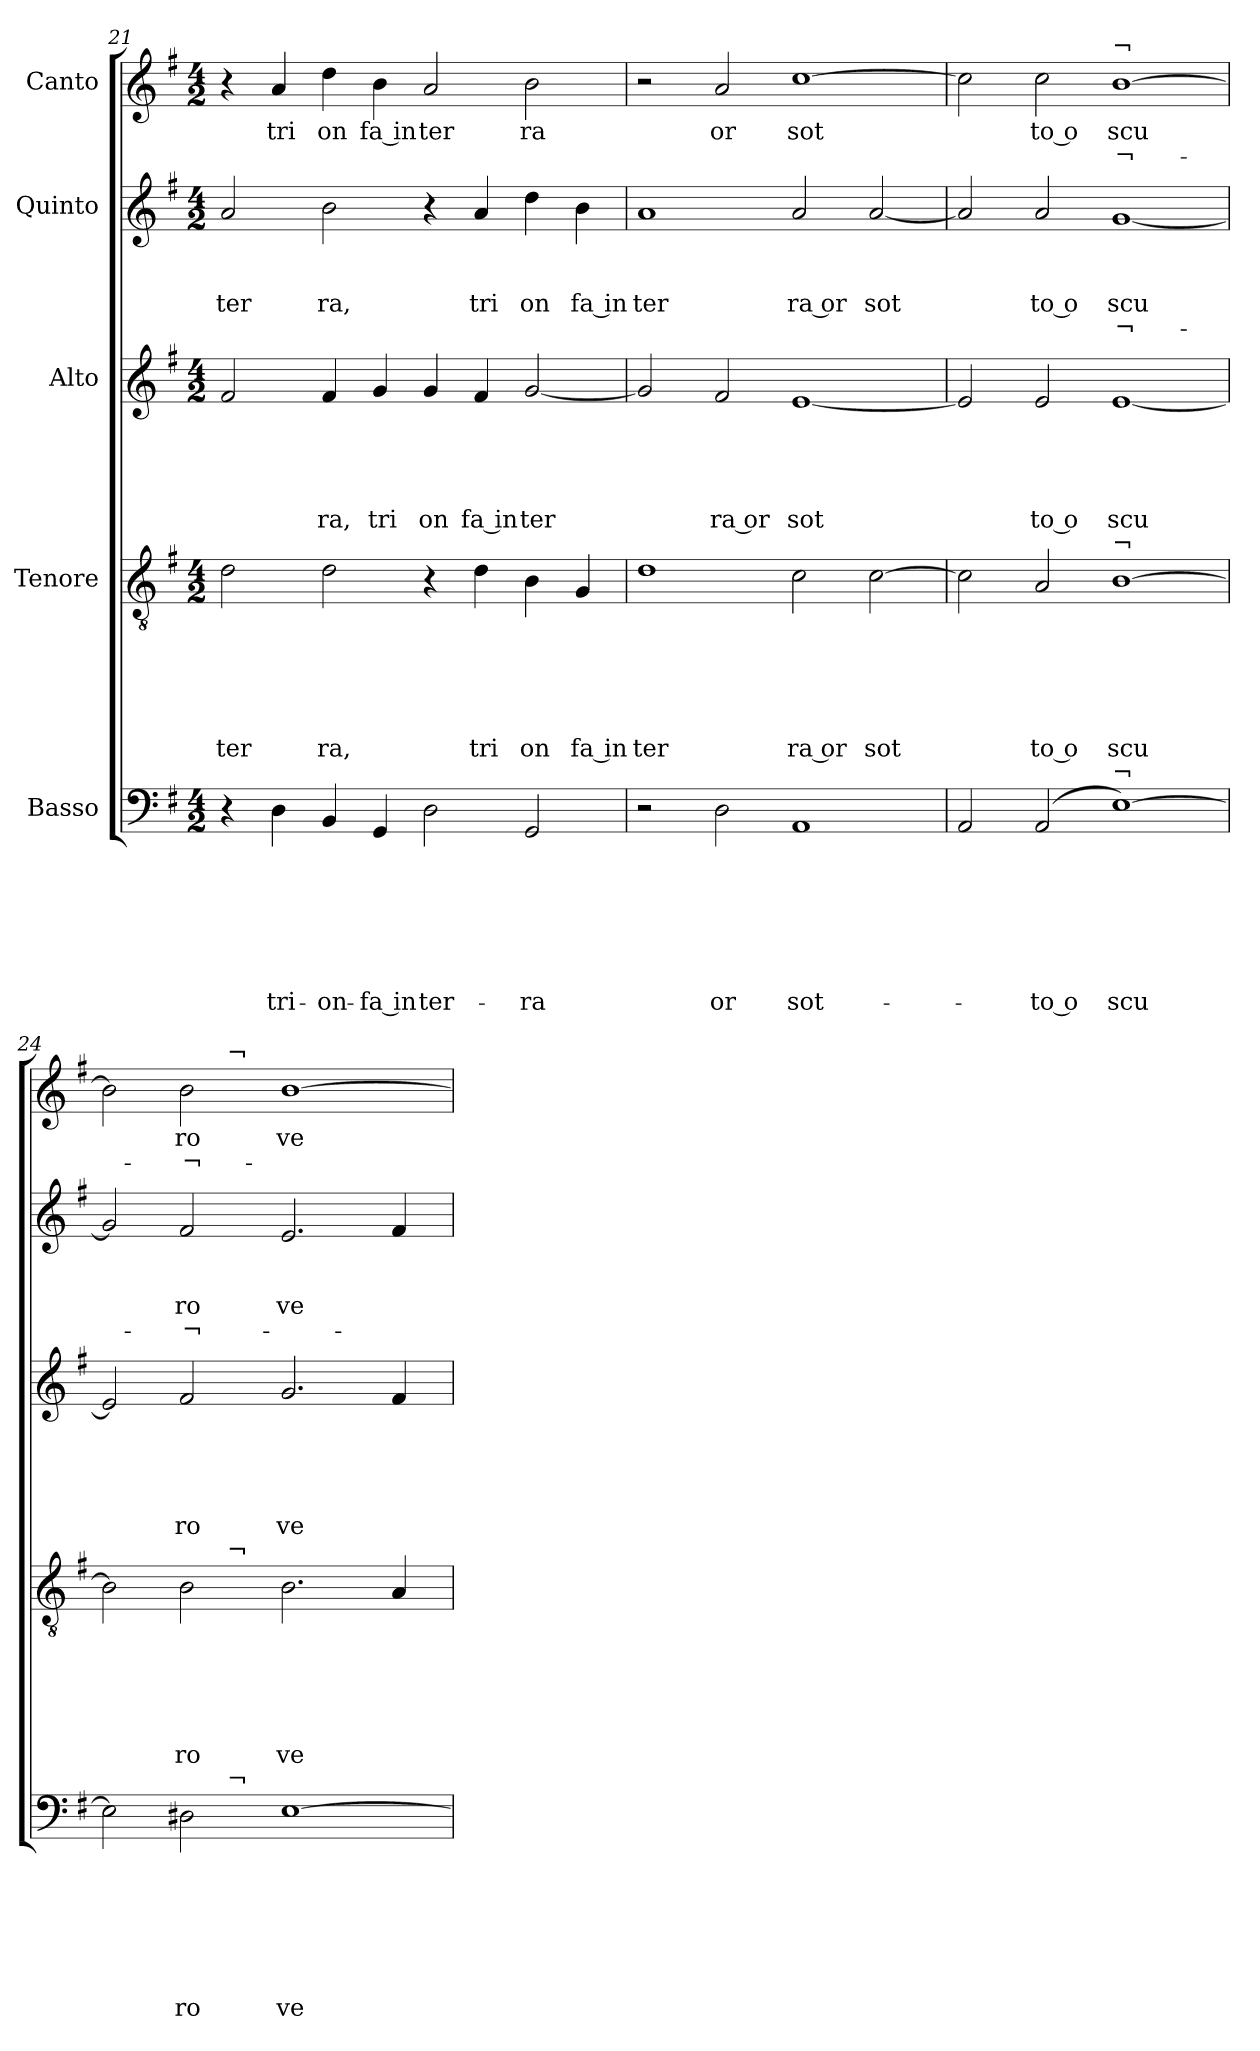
**kern	**text	**text	**text	**text	**text	**text	**text	**kern	**text	**text	**text	**text	**text	**text	**kern	**text	**text	**text	**text	**text	**kern	**text	**text	**text	**text	**kern	**text	**text
*part5	*part5	*part5	*part5	*part5	*part5	*part5	*part5	*part4	*part4	*part4	*part4	*part4	*part4	*part4	*part3	*part3	*part3	*part3	*part3	*part3	*part2	*part2	*part2	*part2	*part2	*part1	*part1	*part1
*staff5	*staff5	*staff5	*staff5	*staff5	*staff5	*staff5	*staff5	*staff4	*staff4	*staff4	*staff4	*staff4	*staff4	*staff4	*staff3	*staff3	*staff3	*staff3	*staff3	*staff3	*staff2	*staff2	*staff2	*staff2	*staff2	*staff1	*staff1	*staff1
*I"Basso	*	*	*	*	*	*	*	*I"Tenore	*	*	*	*	*	*	*I"Alto	*	*	*	*	*	*I"Quinto	*	*	*	*	*I"Canto	*	*
*clefF4	*	*	*	*	*	*	*	*clefGv2	*	*	*	*	*	*	*clefG2	*	*	*	*	*	*clefG2	*	*	*	*	*clefG2	*	*
*k[f#]	*	*	*	*	*	*	*	*k[f#]	*	*	*	*	*	*	*k[f#]	*	*	*	*	*	*k[f#]	*	*	*	*	*k[f#]	*	*
*G:	*	*	*	*	*	*	*	*G:	*	*	*	*	*	*	*G:	*	*	*	*	*	*G:	*	*	*	*	*G:	*	*
*M4/2	*	*	*	*	*	*	*	*M4/2	*	*	*	*	*	*	*M4/2	*	*	*	*	*	*M4/2	*	*	*	*	*M4/2	*	*
=21	=21	=21	=21	=21	=21	=21	=21	=21	=21	=21	=21	=21	=21	=21	=21	=21	=21	=21	=21	=21	=21	=21	=21	=21	=21	=21	=21	=21
!	!	!	!	!	!	!	!	!	!	!	!	!	!	!LO:LY:b	!	!	!	!	!	!	!	!	!	!LO:LY:b	!	!	!	!
4r	.	.	.	.	.	.	.	2d\	.	.	.	.	.	ter	2f#/	.	.	.	.	.	2a/	.	.	ter	.	4r	.	.
!	!	!	!	!	!	!	!LO:LY:b	!	!	!	!	!	!	!	!	!	!	!	!	!	!	!	!	!	!	!	!LO:LY:b	!
4D\	.	.	.	.	.	.	tri-	.	.	.	.	.	.	.	.	.	.	.	.	.	.	.	.	.	.	4a/	tri	.
!	!	!	!	!	!	!	!LO:LY:b	!	!	!	!	!	!	!LO:LY:b	!	!	!	!	!	!LO:LY:b	!	!	!	!LO:LY:b	!	!	!LO:LY:b	!
4BB/	.	.	.	.	.	.	-on-	2d\	.	.	.	.	.	ra,	4f#/	.	.	.	.	ra,	2b\	.	.	ra,	.	4dd\	on	.
!	!	!	!	!	!	!	!LO:LY:b:rj	!	!	!	!	!	!	!	!	!	!	!	!	!LO:LY:b	!	!	!	!	!	!	!LO:LY:b:rj	!
4GG/	.	.	.	.	.	.	-fa in	.	.	.	.	.	.	.	4g/	.	.	.	.	tri	.	.	.	.	.	4b\	fa in	.
!	!	!	!	!	!	!	!LO:LY:b	!	!	!	!	!	!	!	!	!	!	!	!	!LO:LY:b	!	!	!	!	!	!	!LO:LY:b	!
2D\	.	.	.	.	.	.	ter-	4r	.	.	.	.	.	.	4g/	.	.	.	.	on	4r	.	.	.	.	2a/	ter	.
!	!	!	!	!	!	!	!	!	!	!	!	!	!	!LO:LY:b	!	!	!	!	!	!LO:LY:b:rj	!	!	!	!LO:LY:b	!	!	!	!
.	.	.	.	.	.	.	.	4d\	.	.	.	.	.	tri	4f#/	.	.	.	.	fa in	4a/	.	.	tri	.	.	.	.
!	!	!	!	!	!	!	!LO:LY:b	!	!	!	!	!	!	!LO:LY:b	!	!	!	!	!	!LO:LY:b	!	!	!	!LO:LY:b	!	!	!LO:LY:b	!
2GG/	.	.	.	.	.	.	-ra	4B\	.	.	.	.	.	on	[<2g/	.	.	.	.	ter	4dd\	.	.	on	.	2b\	ra	.
!	!	!	!	!	!	!	!	!	!	!	!	!	!	!LO:LY:b:rj	!	!	!	!	!	!	!	!	!	!LO:LY:b:rj	!	!	!	!
.	.	.	.	.	.	.	.	4G/	.	.	.	.	.	fa in	.	.	.	.	.	.	4b\	.	.	fa in	.	.	.	.
=22	=22	=22	=22	=22	=22	=22	=22	=22	=22	=22	=22	=22	=22	=22	=22	=22	=22	=22	=22	=22	=22	=22	=22	=22	=22	=22	=22	=22
!	!	!	!	!	!	!	!	!	!	!	!	!	!	!LO:LY:b	!	!	!	!	!	!	!	!	!	!LO:LY:b	!	!	!	!
2r	.	.	.	.	.	.	.	1d	.	.	.	.	.	ter	2g/]	.	.	.	.	.	1a	.	.	ter	.	2r	.	.
!	!	!	!	!	!	!	!LO:LY:b	!	!	!	!	!	!	!	!	!	!	!	!	!LO:LY:b:rj	!	!	!	!	!	!	!LO:LY:b	!
2D\	.	.	.	.	.	.	or	.	.	.	.	.	.	.	2f#/	.	.	.	.	ra or	.	.	.	.	.	2a/	or	.
!	!	!	!	!	!	!	!LO:LY:b	!	!	!	!	!	!	!LO:LY:b:rj	!	!	!	!	!	!LO:LY:b	!	!	!	!LO:LY:b:rj	!	!	!LO:LY:b	!
1AA	.	.	.	.	.	.	sot-	2c\	.	.	.	.	.	ra or	[<1e	.	.	.	.	sot	2a/	.	.	ra or	.	[<1cc	sot	.
!	!	!	!	!	!	!	!	!	!	!	!	!	!	!LO:LY:b	!	!	!	!	!	!	!	!	!	!LO:LY:b	!	!	!	!
.	.	.	.	.	.	.	.	[<2c\	.	.	.	.	.	sot	.	.	.	.	.	.	[<2a/	.	.	sot	.	.	.	.
!!LO:LB:g=z
=23	=23	=23	=23	=23	=23	=23	=23	=23	=23	=23	=23	=23	=23	=23	=23	=23	=23	=23	=23	=23	=23	=23	=23	=23	=23	=23	=23	=23
2AA/	.	.	.	.	.	.	.	2c\]	.	.	.	.	.	.	2e/]	.	.	.	.	.	2a/]	.	.	.	.	2cc\]	.	.
!	!	!	!	!	!	!	!LO:LY:b:rj	!	!	!	!	!	!	!LO:LY:b:rj	!	!	!	!	!	!LO:LY:b:rj	!	!	!	!LO:LY:b:rj	!	!	!LO:LY:b:rj	!
(2AA/	.	.	.	.	.	.	-to o	2A/	.	.	.	.	.	to o	2e/	.	.	.	.	to o	2a/	.	.	to o	.	2cc\	to o	.
!	!	!	!	!	!	!	!	!	!	!	!	!	!	!	!	!	!	!	!	!	!	!	!	!	!	!LO:TX:a:t=¬	!	!
!	!	!	!	!	!	!	!	!LO:TX:a:t=¬	!	!	!	!	!	!	!	!	!	!	!	!	!	!	!	!	!	!	!	!
!LO:TX:a:t=¬	!	!	!	!	!	!	!	!	!	!	!	!	!	!	!	!	!	!	!	!	!	!	!	!	!	!	!	!
!	!	!	!	!	!	!	!LO:LY:b	!	!	!	!	!	!	!LO:LY:b	!	!	!	!	!	!LO:LY:b	!	!	!	!LO:LY:b	!LO:LY:b	!	!LO:LY:b	!LO:LY:b
[>1E)	.	.	.	.	.	.	scu	[>1B	.	.	.	.	.	scu	[<1e	.	.	.	.	scu	[<1g	.	.	scu	¬-	[>1b	scu	¬-
=24	=24	=24	=24	=24	=24	=24	=24	=24	=24	=24	=24	=24	=24	=24	=24	=24	=24	=24	=24	=24	=24	=24	=24	=24	=24	=24	=24	=24
*^	*	*	*	*	*	*	*	*^	*	*	*	*	*	*	*	*	*	*	*	*	*	*	*	*	*	*^	*	*
2E\]	2ryy	.	.	.	.	.	.	.	2B\]	2ryy	.	.	.	.	.	.	2e/]	.	.	.	.	.	2g/]	.	.	.	.	2b\]	2ryy	.	.
!	!	!	!	!	!	!	!	!LO:LY:b	!	!	!	!	!	!	!	!LO:LY:b	!	!	!	!	!	!LO:LY:b	!	!	!	!LO:LY:b	!LO:LY:b	!	!	!LO:LY:b	!LO:LY:b
2D#X\	8..ryy	.	.	.	.	.	.	ro	2B\	8..ryy	.	.	.	.	.	ro	2f#/	.	.	.	.	ro	2f#/	.	.	ro	-¬-	2b\	8..ryy	ro	-¬-
!	!	!	!	!	!	!	!	!	!	!	!	!	!	!	!	!	!	!	!	!	!	!	!	!	!	!	!	!	!LO:TX:a:t=¬	!	!
!	!	!	!	!	!	!	!	!	!	!LO:TX:a:t=¬	!	!	!	!	!	!	!	!	!	!	!	!	!	!	!	!	!	!	!	!	!
!	!LO:TX:a:t=¬	!	!	!	!	!	!	!	!	!	!	!	!	!	!	!	!	!	!	!	!	!	!	!	!	!	!	!	!	!	!
.	1ryy	.	.	.	.	.	.	.	.	1ryy	.	.	.	.	.	.	.	.	.	.	.	.	.	.	.	.	.	.	1ryy	.	.
!	!	!	!	!	!	!	!	!LO:LY:b	!	!	!	!	!	!	!	!LO:LY:b	!	!	!	!	!	!LO:LY:b	!	!	!	!LO:LY:b	!	!	!	!LO:LY:b	!
[>1E	.	.	.	.	.	.	.	ve	2.B\	.	.	.	.	.	.	ve	2.g/	.	.	.	.	ve	2.e/	.	.	ve	.	[>1b	.	ve	.
.	4ryy	.	.	.	.	.	.	.	.	4ryy	.	.	.	.	.	.	.	.	.	.	.	.	.	.	.	.	.	.	4ryy	.	.
.	.	.	.	.	.	.	.	.	4A/	.	.	.	.	.	.	.	4f#/	.	.	.	.	.	4f#/	.	.	.	.	.	.	.	.
.	32ryy	.	.	.	.	.	.	.	.	32ryy	.	.	.	.	.	.	.	.	.	.	.	.	.	.	.	.	.	.	32ryy	.	.
*v	*v	*	*	*	*	*	*	*	*	*	*	*	*	*	*	*	*	*	*	*	*	*	*	*	*	*	*	*v	*v	*	*
*	*	*	*	*	*	*	*	*v	*v	*	*	*	*	*	*	*	*	*	*	*	*	*	*	*	*	*	*	*	*
=	=	=	=	=	=	=	=	=	=	=	=	=	=	=	=	=	=	=	=	=	=	=	=	=	=	=	=	=
*-	*-	*-	*-	*-	*-	*-	*-	*-	*-	*-	*-	*-	*-	*-	*-	*-	*-	*-	*-	*-	*-	*-	*-	*-	*-	*-	*-	*-
